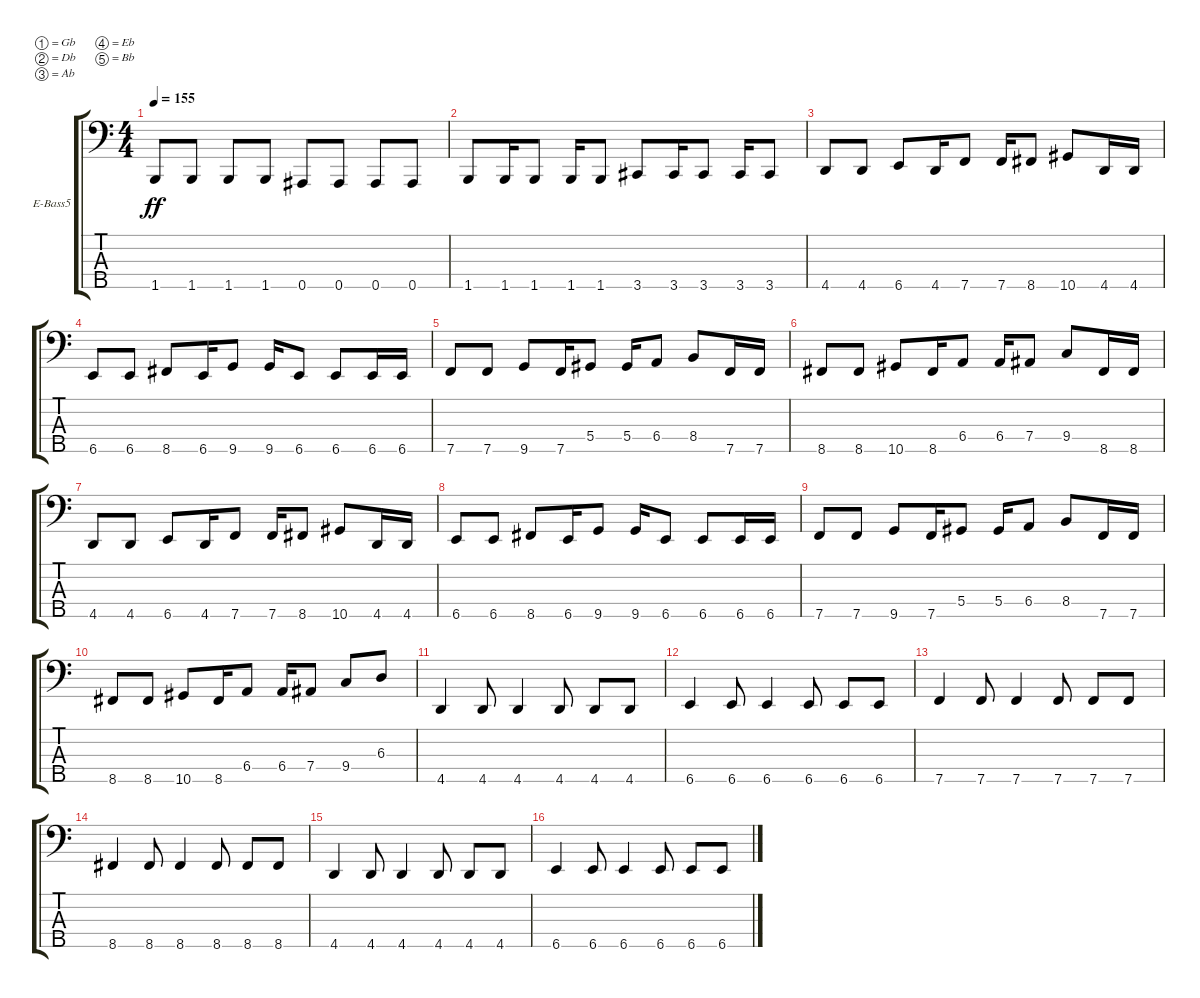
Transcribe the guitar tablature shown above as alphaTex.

\defaultSystemsLayout 4
\bracketExtendMode groupsimilarinstruments
\firstSystemTrackNameOrientation horizontal
\otherSystemsTrackNameOrientation horizontal
\track ("Electric Bass" "E-Bass5") {instrument electricbassfinger}
\staff {score tabs}
\tuning (Gb2 Db2 Ab1 Eb1 Bb0)
\ts (4 4)
\tempo 155
\clef f4
\ks c
1.5.8{dy ff} 1.5.8 1.5.8 1.5.8 0.5.8 0.5.8 0.5.8 0.5.8 |
1.5.8 1.5.16 1.5.8 1.5.16 1.5.8 3.5.8 3.5.16 3.5.8 3.5.16 3.5.8 |
4.5.8 4.5.8 6.5.8 4.5.16 7.5.8 7.5.16 8.5.8 10.5.8 4.5.16 4.5.16 |
6.5.8 6.5.8 8.5.8 6.5.16 9.5.8 9.5.16 6.5.8 6.5.8 6.5.16 6.5.16 |
7.5.8 7.5.8 9.5.8 7.5.16 5.4.8 5.4.16 6.4.8 8.4.8 7.5.16 7.5.16 |
8.5.8 8.5.8 10.5.8 8.5.16 6.4.8 6.4.16 7.4.8 9.4.8 8.5.16 8.5.16 |
4.5.8 4.5.8 6.5.8 4.5.16 7.5.8 7.5.16 8.5.8 10.5.8 4.5.16 4.5.16 |
6.5.8 6.5.8 8.5.8 6.5.16 9.5.8 9.5.16 6.5.8 6.5.8 6.5.16 6.5.16 |
7.5.8 7.5.8 9.5.8 7.5.16 5.4.8 5.4.16 6.4.8 8.4.8 7.5.16 7.5.16 |
8.5.8 8.5.8 10.5.8 8.5.16 6.4.8 6.4.16 7.4.8 9.4.8 6.3.8 |
4.5.4 4.5.8 4.5.4 4.5.8 4.5.8 4.5.8 |
6.5.4 6.5.8 6.5.4 6.5.8 6.5.8 6.5.8 |
7.5.4 7.5.8 7.5.4 7.5.8 7.5.8 7.5.8 |
8.5.4 8.5.8 8.5.4 8.5.8 8.5.8 8.5.8 |
4.5.4 4.5.8 4.5.4 4.5.8 4.5.8 4.5.8 |
6.5.4 6.5.8 6.5.4 6.5.8 6.5.8 6.5.8
